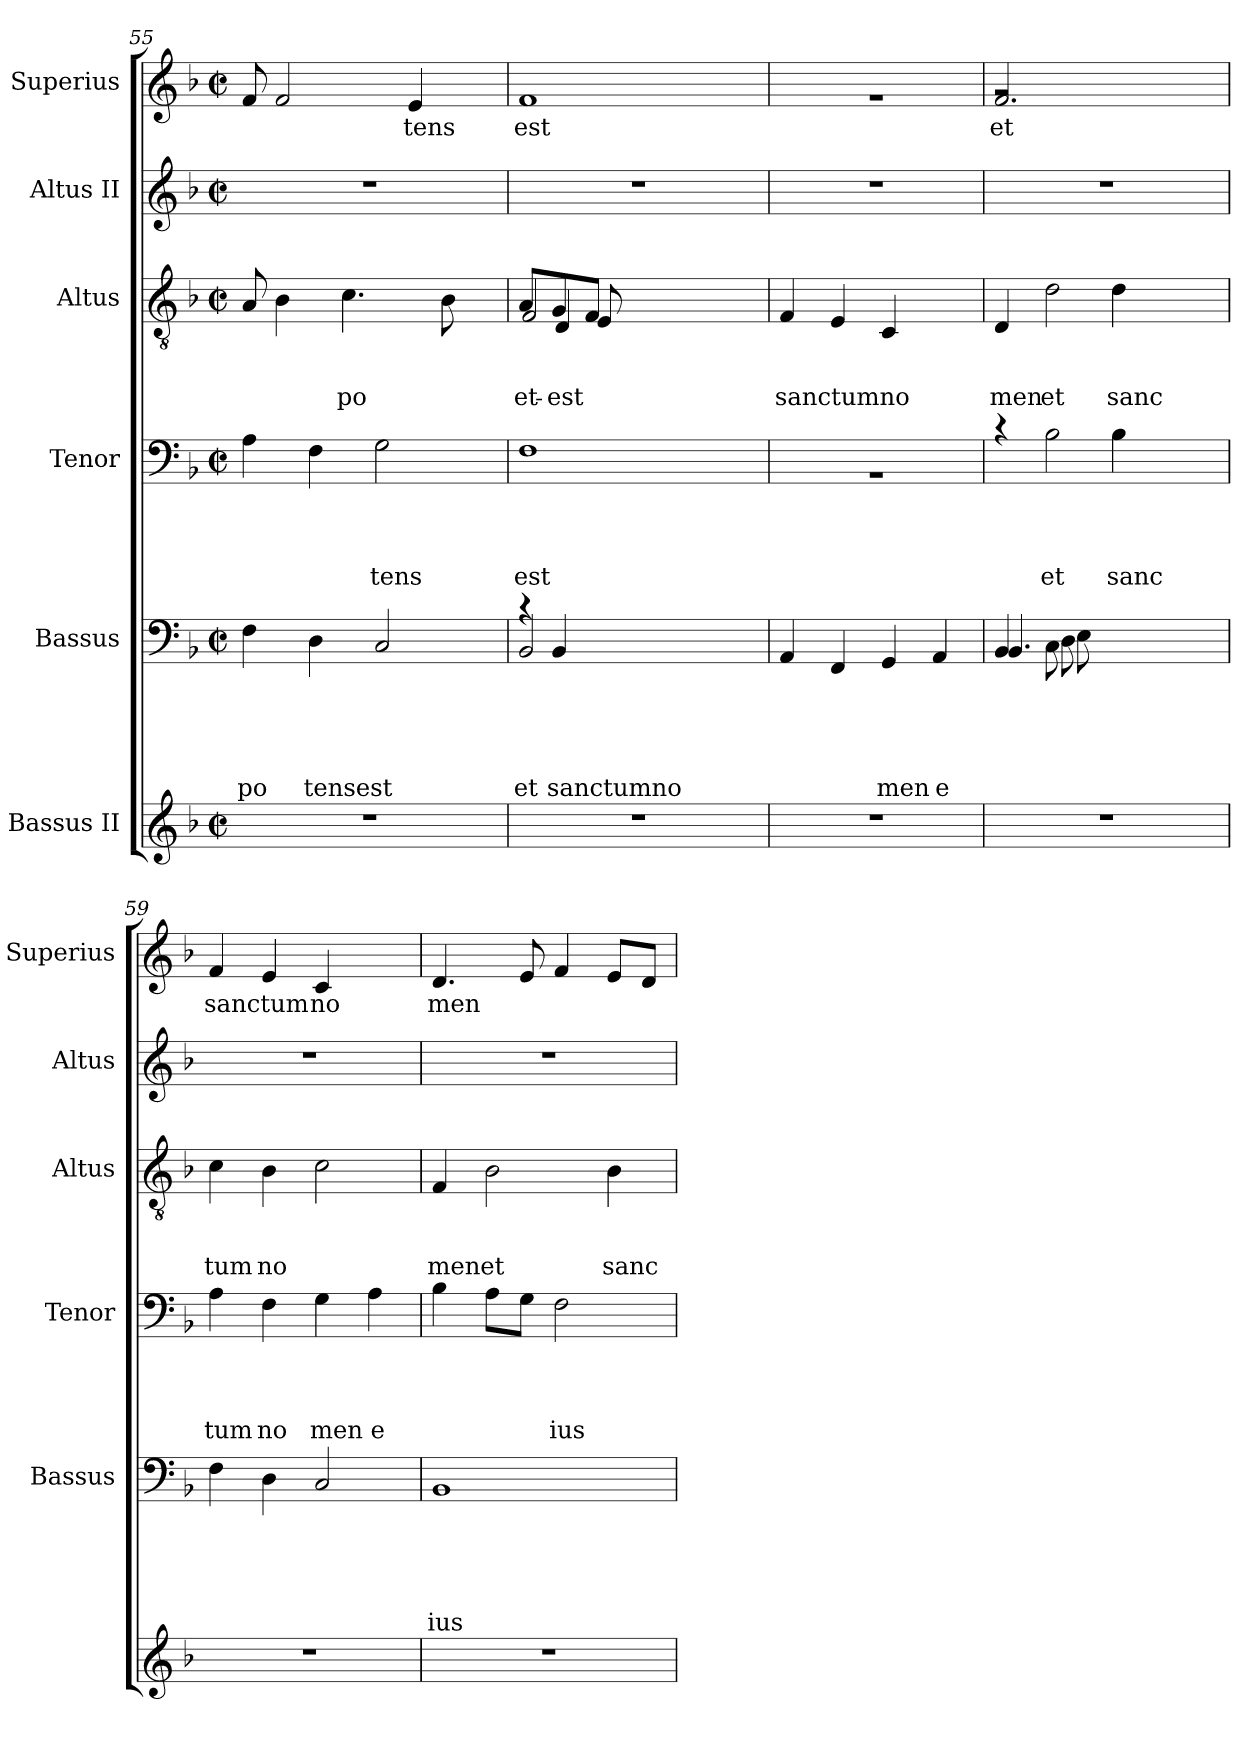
**kern	**kern	**text	**text	**text	**text	**text	**kern	**text	**text	**text	**text	**kern	**text	**text	**text	**kern	**kern	**text
*part6	*part5	*part5	*part5	*part5	*part5	*part5	*part4	*part4	*part4	*part4	*part4	*part3	*part3	*part3	*part3	*part2	*part1	*part1
*staff6	*staff5	*staff5	*staff5	*staff5	*staff5	*staff5	*staff4	*staff4	*staff4	*staff4	*staff4	*staff3	*staff3	*staff3	*staff3	*staff2	*staff1	*staff1
*I"Bassus II	*I"Bassus	*	*	*	*	*	*I"Tenor	*	*	*	*	*I"Altus	*	*	*	*I"Altus II	*I"Superius	*
*	*I'Bassus	*	*	*	*	*	*I'Tenor	*	*	*	*	*I'Altus	*	*	*	*I'Altus	*I'Superius	*
*clefG2	*clefF4	*	*	*	*	*	*clefF4	*	*	*	*	*clefGv2	*	*	*	*clefG2	*clefG2	*
*k[b-]	*k[b-]	*	*	*	*	*	*k[b-]	*	*	*	*	*k[b-]	*	*	*	*k[b-]	*k[b-]	*
*F:	*F:	*	*	*	*	*	*F:	*	*	*	*	*F:	*	*	*	*F:	*F:	*
*M2/2	*M2/2	*	*	*	*	*	*M2/2	*	*	*	*	*M2/2	*	*	*	*M2/2	*M2/2	*
*met(c|)	*met(c|)	*	*	*	*	*	*met(c|)	*	*	*	*	*met(c|)	*	*	*	*met(c|)	*met(c|)	*
=55	=55	=55	=55	=55	=55	=55	=55	=55	=55	=55	=55	=55	=55	=55	=55	=55	=55	=55
!	!	!	!	!	!	!LO:LY:b	!	!	!	!	!	!	!	!	!	!	!	!
1r	4F\	.	.	.	.	po	4A\	.	.	.	.	8A/	.	.	.	1r	8f/	.
.	.	.	.	.	.	.	.	.	.	.	.	4B-\	.	.	.	.	2f/	.
!	!	!	!	!	!	!LO:LY:b	!	!	!	!	!	!	!	!	!	!	!	!
.	4D\	.	.	.	.	tensest	4F\	.	.	.	.	.	.	.	.	.	.	.
!	!	!	!	!	!	!	!	!	!	!	!	!	!	!	!LO:LY:b	!	!	!
.	.	.	.	.	.	.	.	.	.	.	.	4.c\	.	.	po	.	.	.
!	!	!	!	!	!	!	!	!	!	!	!LO:LY:b	!	!	!	!	!	!	!
.	2C/	.	.	.	.	.	2G\	.	.	.	tens	.	.	.	.	.	.	.
!	!	!	!	!	!	!	!	!	!	!	!	!	!	!	!	!	!	!LO:LY:b
.	.	.	.	.	.	.	.	.	.	.	.	.	.	.	.	.	4e/	tens
.	.	.	.	.	.	.	.	.	.	.	.	8B-\	.	.	.	.	.	.
.	.	.	.	.	.	.	.	.	.	.	.	8ryy	.	.	.	.	8ryy	.
=56	=56	=56	=56	=56	=56	=56	=56	=56	=56	=56	=56	=56	=56	=56	=56	=56	=56	=56
*	*^	*	*	*	*	*	*	*	*	*	*	*	*	*	*	*	*	*
!	!	!	!	!	!	!	!LO:LY:b	!	!	!	!	!LO:LY:b	!	!	!	!LO:LY:b	!	!	!
*	*	*^	*	*	*	*	*	*	*	*	*	*	*^	*	*	*	*	*	*
*	*	*	*	*	*	*	*	*	*	*	*	*	*	*	*^	*	*	*	*	*	*
*	*	*	*	*	*	*	*	*	*	*	*	*	*	*	*	*^	*	*	*	*	*	*
!	!	!	!	!	!	!	!	!	!	!	!	!	!	!	!	!	!	!	!	!LO:LY:b	!	!	!LO:LY:b
1r	4rc	2BB-/	8ryy	.	.	.	.	et	1F	.	.	.	est	8A/L	4ryy	8ryy	2F/	.	.	et-	1r	1f	est
!	!	!	!	!	!	!	!	!LO:LY:b	!	!	!	!	!	!	!	!	!	!	!	!LO:LY:b	!	!	!
.	.	.	4BB-/	.	.	.	.	sanctumno	.	.	.	.	.	8G/	.	4D/	.	.	.	est	.	.	.
.	2ryy	.	.	.	.	.	.	.	.	.	.	.	.	8F/J	8E/	.	.	.	.	.	.	.	.
.	.	.	2ryy	.	.	.	.	.	.	.	.	.	.	2ryy	2ryy	2ryy	.	.	.	.	.	.	.
.	.	2ryy	.	.	.	.	.	.	.	.	.	.	.	.	.	.	2ryy	.	.	.	.	.	.
.	4ryy	.	.	.	.	.	.	.	.	.	.	.	.	.	.	.	.	.	.	.	.	.	.
.	.	.	8ryy	.	.	.	.	.	.	.	.	.	.	8ryy	8ryy	8ryy	.	.	.	.	.	.	.
*	*	*	*	*	*	*	*	*	*	*	*	*	*	*	*	*v	*v	*	*	*	*	*	*
=57	=57	=57	=57	=57	=57	=57	=57	=57	=57	=57	=57	=57	=57	=57	=57	=57	=57	=57	=57	=57	=57	=57
!	!	!	!	!	!	!	!	!	!	!	!	!	!	!	!	!	!	!	!LO:LY:b	!	!	!
*	*v	*v	*v	*	*	*	*	*	*	*	*	*	*	*v	*v	*v	*	*	*	*	*	*
1r	4AA/	.	.	.	.	.	1rC	.	.	.	.	4F/	.	.	-sanctumno	1r	1ra	.
.	4FF/	.	.	.	.	.	.	.	.	.	.	4E/	.	.	.	.	.	.
!	!	!	!	!	!	!LO:LY:b	!	!	!	!	!	!	!	!	!	!	!	!
.	4GG/	.	.	.	.	men	.	.	.	.	.	4C/	.	.	.	.	.	.
!	!	!	!	!	!	!LO:LY:b	!	!	!	!	!	!	!	!	!	!	!	!
.	4AA/	.	.	.	.	e	.	.	.	.	.	4ryy	.	.	.	.	.	.
!!LO:LB:g=z
=58	=58	=58	=58	=58	=58	=58	=58	=58	=58	=58	=58	=58	=58	=58	=58	=58	=58	=58
*	*^	*	*	*	*	*	*^	*	*	*	*	*	*	*	*	*	*	*
*	*	*^	*	*	*	*	*	*	*	*	*	*	*	*	*	*	*	*	*	*
*	*	*	*^	*	*	*	*	*	*	*	*	*	*	*	*	*	*	*	*	*	*
!	!	!	!	!	!	!	!	!	!	!	!	!	!	!	!	!	!	!	!LO:LY:b	!	!	!LO:LY:b
*	*	*	*	*	*	*	*	*	*	*	*	*	*	*	*	*^	*	*	*	*	*^	*
1r	4BB-/	4.BB-/	4ryy	4ryy	.	.	.	.	.	4rc	2ryy	.	.	.	.	4D/	2ryy	.	.	men	1r	2rg	2.f/	et
!	!	!	!	!	!	!	!	!	!	!	!	!	!	!	!LO:LY:b	!	!	!	!	!LO:LY:b	!	!	!	!
.	8C\	.	8D\	8E\	.	.	.	.	.	2B-\	.	.	.	.	et	2d\	.	.	.	et	.	.	.	.
.	2ryy	2ryy	2ryy	2ryy	.	.	.	.	.	.	.	.	.	.	.	.	.	.	.	.	.	.	.	.
!	!	!	!	!	!	!	!	!	!	!	!	!	!	!	!LO:LY:b	!	!	!	!	!LO:LY:b	!	!	!	!
.	.	.	.	.	.	.	.	.	.	.	4B-\	.	.	.	sanc	.	4d\	.	.	sanc	.	4ryy	.	.
.	.	.	.	.	.	.	.	.	.	4ryy	4ryy	.	.	.	.	4ryy	4ryy	.	.	.	.	4ryy	4ryy	.
.	8ryy	8ryy	8ryy	8ryy	.	.	.	.	.	.	.	.	.	.	.	.	.	.	.	.	.	.	.	.
*	*	*	*	*	*	*	*	*	*	*v	*v	*	*	*	*	*	*	*	*	*	*	*v	*v	*
*	*	*	*	*	*	*	*	*	*	*	*	*	*	*	*v	*v	*	*	*	*	*	*
=59	=59	=59	=59	=59	=59	=59	=59	=59	=59	=59	=59	=59	=59	=59	=59	=59	=59	=59	=59	=59	=59
!	!	!	!	!	!	!	!	!	!	!	!	!	!	!LO:LY:b	!	!	!	!LO:LY:b	!	!	!LO:LY:b
*	*v	*v	*v	*v	*	*	*	*	*	*	*	*	*	*	*	*	*	*	*	*	*
1r	4F\	.	.	.	.	.	4A\	.	.	.	tum	4c\	.	.	tum	1r	4f/	sanctum
!	!	!	!	!	!	!	!	!	!	!	!LO:LY:b	!	!	!	!LO:LY:b	!	!	!
.	4D\	.	.	.	.	.	4F\	.	.	.	no	4B-\	.	.	no	.	4e/	.
!	!	!	!	!	!	!	!	!	!	!	!LO:LY:b	!	!	!	!	!	!	!LO:LY:b
.	2C/	.	.	.	.	.	4G\	.	.	.	men	2c\	.	.	.	.	4c/	no
!	!	!	!	!	!	!	!	!	!	!	!LO:LY:b	!	!	!	!	!	!	!
.	.	.	.	.	.	.	4A\	.	.	.	e	.	.	.	.	.	4ryy	.
=60	=60	=60	=60	=60	=60	=60	=60	=60	=60	=60	=60	=60	=60	=60	=60	=60	=60	=60
!	!	!	!	!	!	!LO:LY:b	!	!	!	!	!	!	!	!	!LO:LY:b	!	!	!LO:LY:b
1r	1BB-	.	.	.	.	ius	4B-\	.	.	.	.	4F/	.	.	men	1r	4.d/	men
!	!	!	!	!	!	!	!	!	!	!	!	!	!	!	!LO:LY:b	!	!	!
.	.	.	.	.	.	.	8A\L	.	.	.	.	2B-\	.	.	et	.	.	.
.	.	.	.	.	.	.	8G\J	.	.	.	.	.	.	.	.	.	8e/	.
!	!	!	!	!	!	!	!	!	!	!	!LO:LY:b	!	!	!	!	!	!	!
.	.	.	.	.	.	.	2F\	.	.	.	ius	.	.	.	.	.	4f/	.
!	!	!	!	!	!	!	!	!	!	!	!	!	!	!	!LO:LY:b	!	!	!
.	.	.	.	.	.	.	.	.	.	.	.	4B-\	.	.	sanc	.	8e/L	.
.	.	.	.	.	.	.	.	.	.	.	.	.	.	.	.	.	8d/J	.
=	=	=	=	=	=	=	=	=	=	=	=	=	=	=	=	=	=	=
*-	*-	*-	*-	*-	*-	*-	*-	*-	*-	*-	*-	*-	*-	*-	*-	*-	*-	*-
